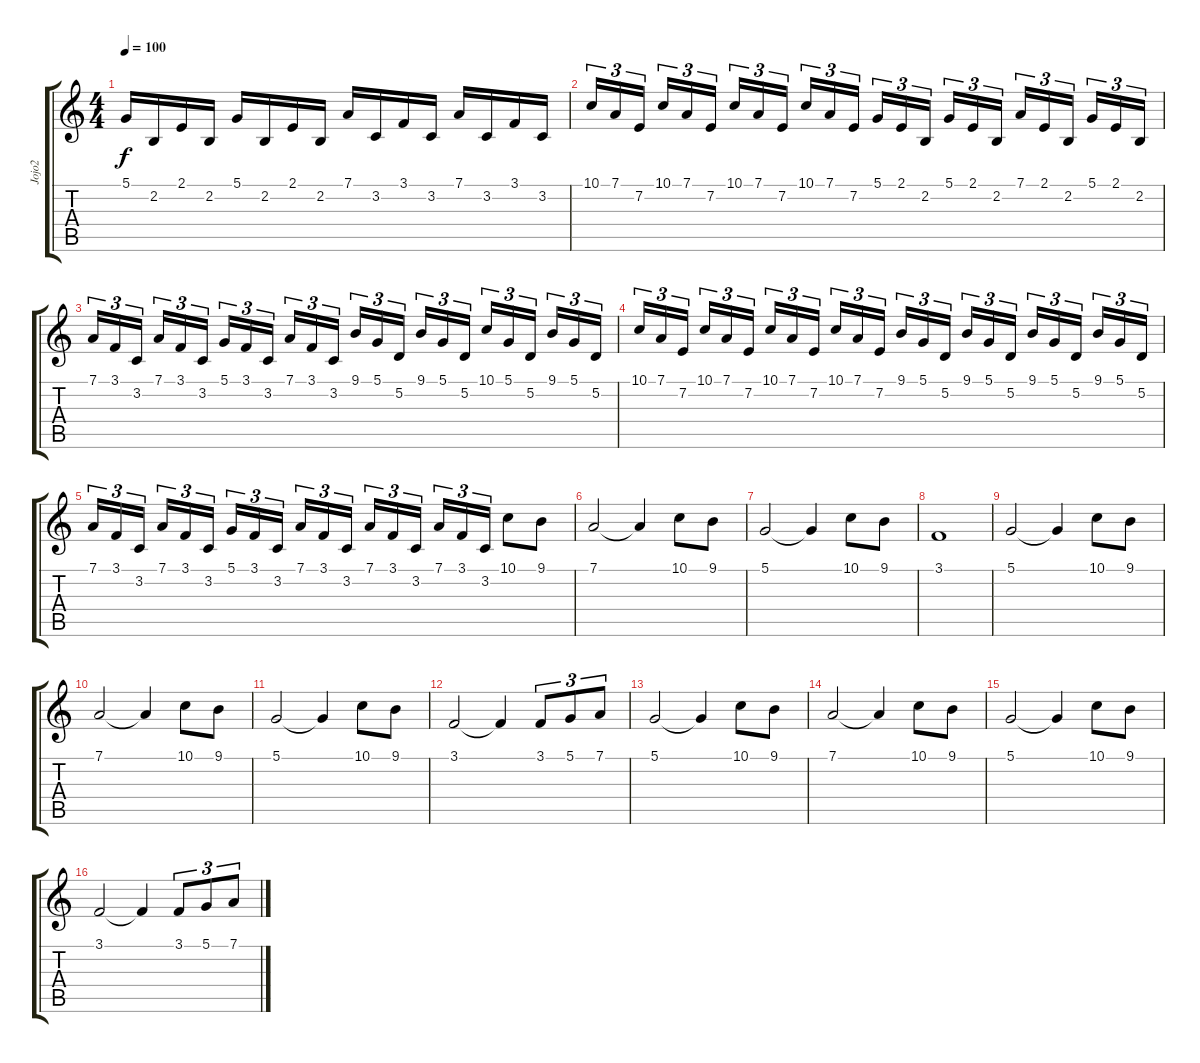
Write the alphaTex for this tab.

\track ("Jojo2" "Jojo2") {instrument pad1newage}
\staff {score tabs}
\tuning (D4 A3 F3 C3 G2 D2) {hide}
\ts (4 4)
\tempo 100
\clef g2
\ks c
5.1.16{dy f} 2.2.16 2.1.16 2.2.16 5.1.16 2.2.16 2.1.16 2.2.16 7.1.16 3.2.16 3.1.16 3.2.16 7.1.16 3.2.16 3.1.16 3.2.16 |
10.1.16{tu (3 2)} 7.1.16{tu (3 2)} 7.2.16{tu (3 2) beam splitsecondary} 10.1.16{tu (3 2)} 7.1.16{tu (3 2)} 7.2.16{tu (3 2)} 10.1.16{tu (3 2)} 7.1.16{tu (3 2)} 7.2.16{tu (3 2) beam splitsecondary} 10.1.16{tu (3 2)} 7.1.16{tu (3 2)} 7.2.16{tu (3 2)} 5.1.16{tu (3 2)} 2.1.16{tu (3 2)} 2.2.16{tu (3 2) beam splitsecondary} 5.1.16{tu (3 2)} 2.1.16{tu (3 2)} 2.2.16{tu (3 2)} 7.1.16{tu (3 2)} 2.1.16{tu (3 2)} 2.2.16{tu (3 2) beam splitsecondary} 5.1.16{tu (3 2)} 2.1.16{tu (3 2)} 2.2.16{tu (3 2)} |
7.1.16{tu (3 2)} 3.1.16{tu (3 2)} 3.2.16{tu (3 2) beam splitsecondary} 7.1.16{tu (3 2)} 3.1.16{tu (3 2)} 3.2.16{tu (3 2)} 5.1.16{tu (3 2)} 3.1.16{tu (3 2)} 3.2.16{tu (3 2) beam splitsecondary} 7.1.16{tu (3 2)} 3.1.16{tu (3 2)} 3.2.16{tu (3 2)} 9.1.16{tu (3 2)} 5.1.16{tu (3 2)} 5.2.16{tu (3 2) beam splitsecondary} 9.1.16{tu (3 2)} 5.1.16{tu (3 2)} 5.2.16{tu (3 2)} 10.1.16{tu (3 2)} 5.1.16{tu (3 2)} 5.2.16{tu (3 2) beam splitsecondary} 9.1.16{tu (3 2)} 5.1.16{tu (3 2)} 5.2.16{tu (3 2)} |
10.1.16{tu (3 2)} 7.1.16{tu (3 2)} 7.2.16{tu (3 2) beam splitsecondary} 10.1.16{tu (3 2)} 7.1.16{tu (3 2)} 7.2.16{tu (3 2)} 10.1.16{tu (3 2)} 7.1.16{tu (3 2)} 7.2.16{tu (3 2) beam splitsecondary} 10.1.16{tu (3 2)} 7.1.16{tu (3 2)} 7.2.16{tu (3 2)} 9.1.16{tu (3 2)} 5.1.16{tu (3 2)} 5.2.16{tu (3 2) beam splitsecondary} 9.1.16{tu (3 2)} 5.1.16{tu (3 2)} 5.2.16{tu (3 2)} 9.1.16{tu (3 2)} 5.1.16{tu (3 2)} 5.2.16{tu (3 2) beam splitsecondary} 9.1.16{tu (3 2)} 5.1.16{tu (3 2)} 5.2.16{tu (3 2)} |
7.1.16{tu (3 2)} 3.1.16{tu (3 2)} 3.2.16{tu (3 2) beam splitsecondary} 7.1.16{tu (3 2)} 3.1.16{tu (3 2)} 3.2.16{tu (3 2)} 5.1.16{tu (3 2)} 3.1.16{tu (3 2)} 3.2.16{tu (3 2) beam splitsecondary} 7.1.16{tu (3 2)} 3.1.16{tu (3 2)} 3.2.16{tu (3 2)} 7.1.16{tu (3 2)} 3.1.16{tu (3 2)} 3.2.16{tu (3 2) beam splitsecondary} 7.1.16{tu (3 2)} 3.1.16{tu (3 2)} 3.2.16{tu (3 2)} 10.1.8 9.1.8 |
7.1.2 7.1{t}.4 10.1.8 9.1.8 |
5.1.2 5.1{t}.4 10.1.8 9.1.8 |
3.1.1 |
5.1.2 5.1{t}.4 10.1.8 9.1.8 |
7.1.2 7.1{t}.4 10.1.8 9.1.8 |
5.1.2 5.1{t}.4 10.1.8 9.1.8 |
3.1.2 3.1{t}.4 3.1.8{tu (3 2)} 5.1.8{tu (3 2)} 7.1.8{tu (3 2)} |
5.1.2 5.1{t}.4 10.1.8 9.1.8 |
7.1.2 7.1{t}.4 10.1.8 9.1.8 |
5.1.2 5.1{t}.4 10.1.8 9.1.8 |
3.1.2 3.1{t}.4 3.1.8{tu (3 2)} 5.1.8{tu (3 2)} 7.1.8{tu (3 2)}
